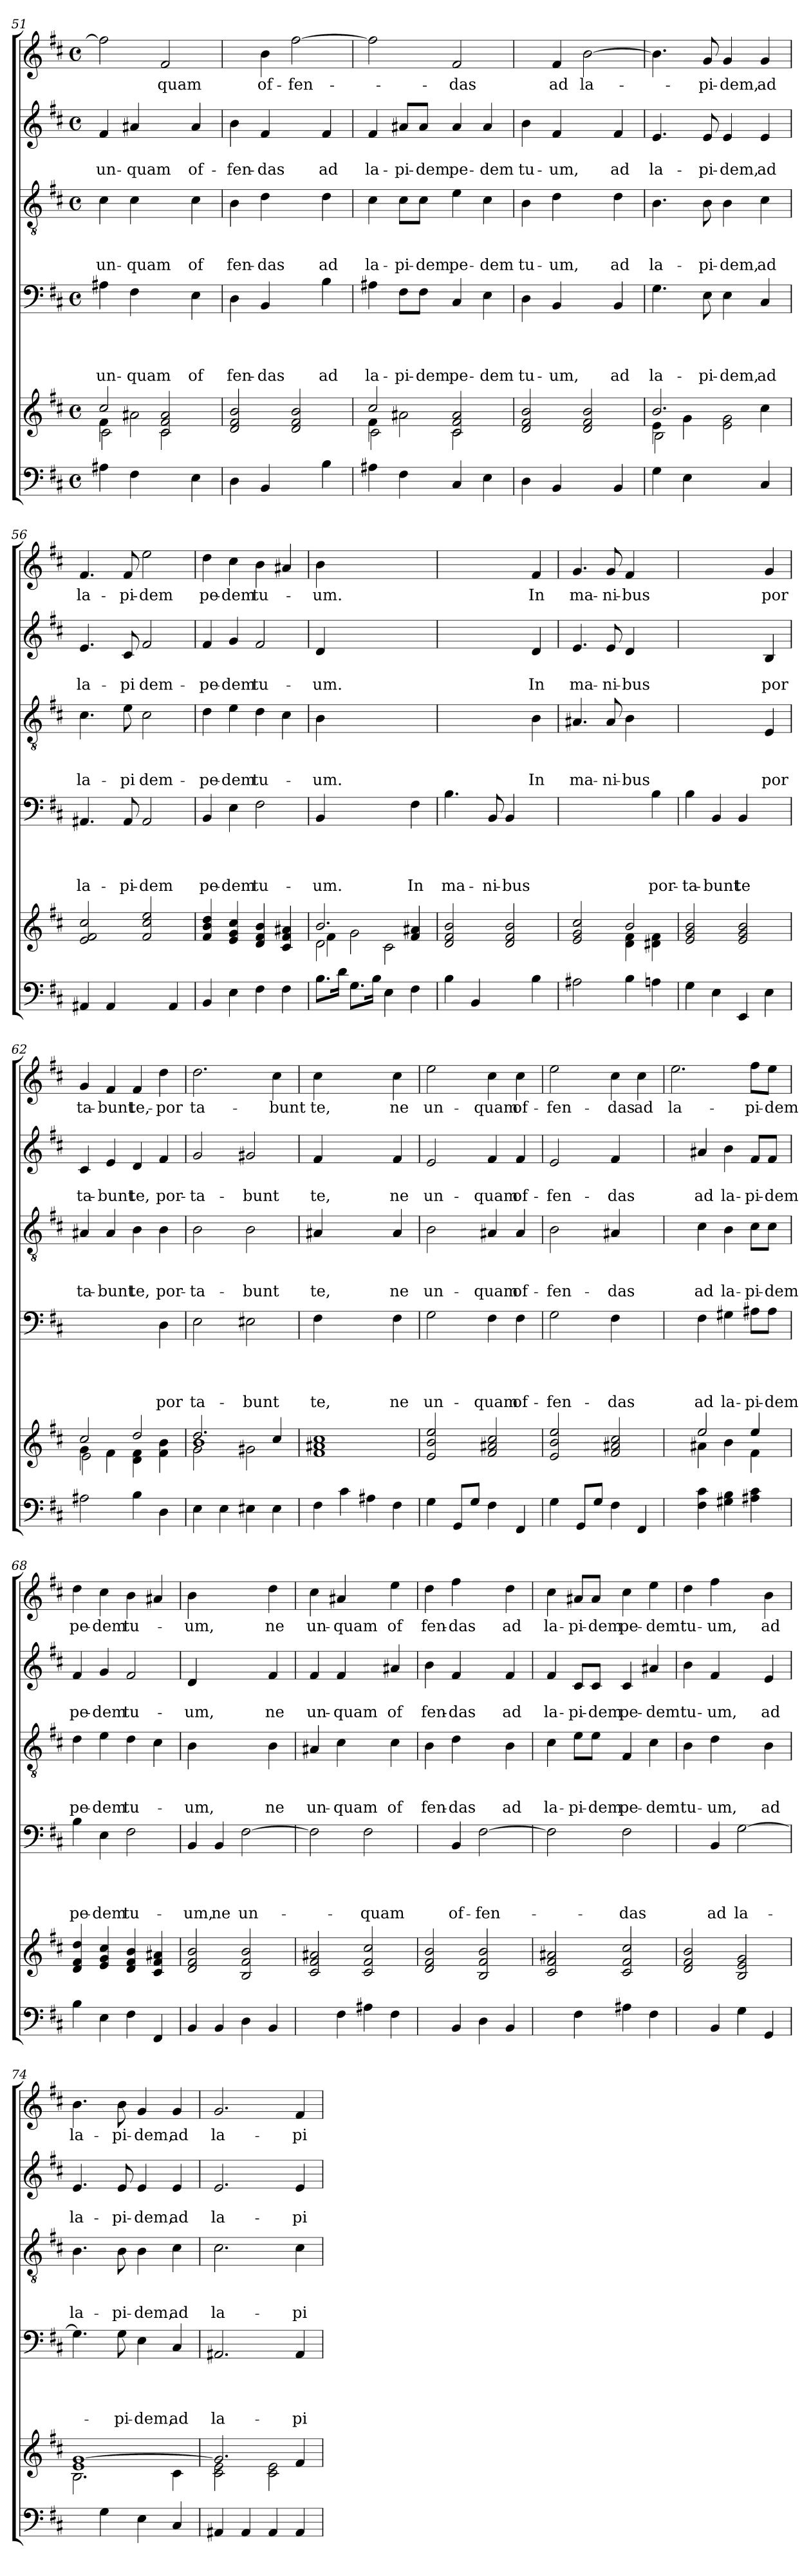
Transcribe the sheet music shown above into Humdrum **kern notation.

**kern	**kern	**kern	**text	**text	**text	**text	**kern	**text	**text	**text	**kern	**text	**text	**kern	**text
*part6	*part5	*part4	*part4	*part4	*part4	*part4	*part3	*part3	*part3	*part3	*part2	*part2	*part2	*part1	*part1
*staff6	*staff5	*staff4	*staff4	*staff4	*staff4	*staff4	*staff3	*staff3	*staff3	*staff3	*staff2	*staff2	*staff2	*staff1	*staff1
!!LO:PB:g=z
*clefF4	*clefG2	*clefF4	*	*	*	*	*clefGv2	*	*	*	*clefG2	*	*	*clefG2	*
*k[f#c#]	*k[f#c#]	*k[f#c#]	*	*	*	*	*k[f#c#]	*	*	*	*k[f#c#]	*	*	*k[f#c#]	*
*D:	*D:	*D:	*	*	*	*	*D:	*	*	*	*D:	*	*	*D:	*
*M4/4	*M4/4	*M4/4	*	*	*	*	*M4/4	*	*	*	*M4/4	*	*	*M4/4	*
*met(c)	*met(c)	*met(c)	*	*	*	*	*met(c)	*	*	*	*met(c)	*	*	*met(c)	*
=51	=51	=51	=51	=51	=51	=51	=51	=51	=51	=51	=51	=51	=51	=51	=51
*	*^	*	*	*	*	*	*	*	*	*	*	*	*	*	*
*	*	*^	*	*	*	*	*	*	*	*	*	*	*	*	*	*
!	!	!	!	!	!	!	!	!LO:LY:b	!	!	!	!LO:LY:b	!	!	!LO:LY:b	!	!
4A#X\	2cc#/	4f#\	2c#\	4A#X\	.	.	.	un-	4c#\	.	.	un-	4f#/	.	un-	2ff#\]	.
!	!	!	!	!	!	!	!	!LO:LY:b	!	!	!	!LO:LY:b	!	!	!LO:LY:b	!	!
4F#\	.	2a#X\	.	4F#\	.	.	.	-quam	4c#\	.	.	-quam	4a#X/	.	-quam	.	.
!	!	!	!	!	!	!	!	!	!	!	!	!	!	!	!	!	!LO:LY:b
4ryy	2c#/ 2f#/ 2a#/	.	2c#\	4ryy	.	.	.	.	4ryy	.	.	.	4ryy	.	.	2f#/	-quam
!	!	!	!	!	!	!	!	!LO:LY:b	!	!	!	!LO:LY:b	!	!	!LO:LY:b	!	!
4E\	.	4ryy	.	4E\	.	.	.	of	4c#\	.	.	of	4a#/	.	of-	.	.
*	*	*v	*v	*	*	*	*	*	*	*	*	*	*	*	*	*	*
=52	=52	=52	=52	=52	=52	=52	=52	=52	=52	=52	=52	=52	=52	=52	=52	=52
!	!	!	!	!	!	!	!LO:LY:b	!	!	!	!LO:LY:b	!	!	!LO:LY:b	!	!
*	*v	*v	*	*	*	*	*	*	*	*	*	*	*	*	*	*
4D\	2d/ 2f#/ 2b/	4D\	.	.	.	fen-	4B\	.	.	fen-	4b\	.	-fen-	4ryy	.
!	!	!	!	!	!	!LO:LY:b	!	!	!	!LO:LY:b	!	!	!LO:LY:b	!	!LO:LY:b
4BB/	.	4BB/	.	.	.	-das	4d\	.	.	-das	4f#/	.	-das	4b\	of-
!	!	!	!	!	!	!	!	!	!	!	!	!	!	!	!LO:LY:b
4ryy	2d/ 2f#/ 2b/	4ryy	.	.	.	.	4ryy	.	.	.	4ryy	.	.	[>2ff#\	-fen-
!	!	!	!	!	!	!LO:LY:b	!	!	!	!LO:LY:b	!	!	!LO:LY:b	!	!
4B\	.	4B\	.	.	.	ad	4d\	.	.	ad	4f#/	.	ad	.	.
=53	=53	=53	=53	=53	=53	=53	=53	=53	=53	=53	=53	=53	=53	=53	=53
*	*^	*	*	*	*	*	*	*	*	*	*	*	*	*	*
*	*	*^	*	*	*	*	*	*	*	*	*	*	*	*	*	*
!	!	!	!	!	!	!	!	!LO:LY:b	!	!	!	!LO:LY:b	!	!	!LO:LY:b	!	!
4A#X\	2cc#/	4f#\	2c#\	4A#X\	.	.	.	la-	4c#\	.	.	la-	4f#/	.	la-	2ff#\]	.
!	!	!	!	!	!	!	!	!LO:LY:b	!	!	!	!LO:LY:b	!	!	!LO:LY:b	!	!
4F#\	.	2a#X\	.	8F#\L	.	.	.	-pi-	8c#\L	.	.	-pi-	8a#X/L	.	-pi-	.	.
!	!	!	!	!	!	!	!	!LO:LY:b	!	!	!	!LO:LY:b	!	!	!LO:LY:b	!	!
.	.	.	.	8F#\J	.	.	.	-dem	8c#\J	.	.	-dem	8a#/J	.	-dem	.	.
!	!	!	!	!	!	!	!	!LO:LY:b	!	!	!	!LO:LY:b	!	!	!LO:LY:b	!	!LO:LY:b
4C#/	2c#/ 2f#/ 2a#/	.	2c#\	4C#/	.	.	.	pe-	4e\	.	.	pe-	4a#/	.	pe-	2f#/	-das
!	!	!	!	!	!	!	!	!LO:LY:b	!	!	!	!LO:LY:b	!	!	!LO:LY:b	!	!
4E\	.	4ryy	.	4E\	.	.	.	-dem	4c#\	.	.	-dem	4a#/	.	-dem	.	.
*	*	*v	*v	*	*	*	*	*	*	*	*	*	*	*	*	*	*
=54	=54	=54	=54	=54	=54	=54	=54	=54	=54	=54	=54	=54	=54	=54	=54	=54
!	!	!	!	!	!	!	!LO:LY:b	!	!	!	!LO:LY:b	!	!	!LO:LY:b	!	!
*	*v	*v	*	*	*	*	*	*	*	*	*	*	*	*	*	*
4D\	2d/ 2f#/ 2b/	4D\	.	.	.	tu-	4B\	.	.	tu-	4b\	.	tu-	4ryy	.
!	!	!	!	!	!	!LO:LY:b	!	!	!	!LO:LY:b	!	!	!LO:LY:b	!	!LO:LY:b
4BB/	.	4BB/	.	.	.	-um,	4d\	.	.	-um,	4f#/	.	-um,	4f#/	ad
!	!	!	!	!	!	!	!	!	!	!	!	!	!	!	!LO:LY:b
4ryy	2d/ 2f#/ 2b/	4ryy	.	.	.	.	4ryy	.	.	.	4ryy	.	.	[>2b\	la-
!	!	!	!	!	!	!LO:LY:b	!	!	!	!LO:LY:b	!	!	!LO:LY:b	!	!
4BB/	.	4BB/	.	.	.	ad	4d\	.	.	ad	4f#/	.	ad	.	.
!!LO:LB:g=z
=55	=55	=55	=55	=55	=55	=55	=55	=55	=55	=55	=55	=55	=55	=55	=55
*	*^	*	*	*	*	*	*	*	*	*	*	*	*	*	*
*	*	*^	*	*	*	*	*	*	*	*	*	*	*	*	*	*
!	!	!	!	!	!	!	!	!LO:LY:b	!	!	!	!LO:LY:b	!	!	!LO:LY:b	!	!
4G\	2.b/	4e\	2B\	4.G\	.	.	.	la-	4.B\	.	.	la-	4.e/	.	la-	4.b\]	.
4E\	.	4g\	.	.	.	.	.	.	.	.	.	.	.	.	.	.	.
!	!	!	!	!	!	!	!	!LO:LY:b	!	!	!	!LO:LY:b	!	!	!LO:LY:b	!	!LO:LY:b
.	.	.	.	8E\	.	.	.	-pi-	8B\	.	.	-pi-	8e/	.	-pi-	8g/	-pi-
!	!	!	!	!	!	!	!	!LO:LY:b	!	!	!	!LO:LY:b	!	!	!LO:LY:b	!	!LO:LY:b
4ryy	.	2e\ 2g\	2ryy	4E\	.	.	.	-dem,	4B\	.	.	-dem,	4e/	.	-dem,	4g/	-dem,
!	!	!	!	!	!	!	!	!LO:LY:b	!	!	!	!LO:LY:b	!	!	!LO:LY:b	!	!LO:LY:b
4C#/	4cc#\	.	.	4C#/	.	.	.	ad	4c#\	.	.	ad	4e/	.	ad	4g/	ad
*	*v	*v	*v	*	*	*	*	*	*	*	*	*	*	*	*	*	*
=56	=56	=56	=56	=56	=56	=56	=56	=56	=56	=56	=56	=56	=56	=56	=56
!	!	!	!	!	!	!LO:LY:b	!	!	!	!LO:LY:b	!	!	!LO:LY:b	!	!LO:LY:b
4AA#X/	2e/ 2f#/ 2cc#/	4.AA#X/	.	.	.	la-	4.c#\	.	.	la-	4.e/	.	la-	4.f#/	la-
4AA#/	.	.	.	.	.	.	.	.	.	.	.	.	.	.	.
!	!	!	!	!	!	!LO:LY:b	!	!	!	!LO:LY:b	!	!	!LO:LY:b	!	!LO:LY:b
.	.	8AA#/	.	.	.	-pi-	8e\	.	.	-pi	8c#/	.	-pi	8f#/	-pi-
!	!	!	!	!	!	!LO:LY:b	!	!	!	!LO:LY:b	!	!	!LO:LY:b	!	!LO:LY:b
4ryy	2f#/ 2cc#/ 2ee/	2AA#/	.	.	.	-dem	2c#\	.	.	dem-	2f#/	.	dem-	2ee\	-dem
4AA#/	.	.	.	.	.	.	.	.	.	.	.	.	.	.	.
=57	=57	=57	=57	=57	=57	=57	=57	=57	=57	=57	=57	=57	=57	=57	=57
!	!	!	!	!	!	!LO:LY:b	!	!	!	!LO:LY:b	!	!	!LO:LY:b	!	!LO:LY:b
4BB/	4f#/ 4b/ 4dd/	4BB/	.	.	.	pe-	4d\	.	.	-pe-	4f#/	.	-pe-	4dd\	pe-
!	!	!	!	!	!	!LO:LY:b	!	!	!	!LO:LY:b	!	!	!LO:LY:b	!	!LO:LY:b
4E\	4e/ 4g/ 4cc#/	4E\	.	.	.	-dem	4e\	.	.	-dem	4g/	.	-dem	4cc#\	-dem
!	!	!	!	!	!	!LO:LY:b	!	!	!	!LO:LY:b	!	!	!LO:LY:b	!	!LO:LY:b
4F#\	4d/ 4f#/ 4b/	2F#\	.	.	.	tu-	4d\	.	.	tu-	2f#/	.	tu-	4b\	tu-
4F#\	4c#/ 4f#/ 4a#X/	.	.	.	.	.	4c#\	.	.	.	.	.	.	4a#X/	.
=58	=58	=58	=58	=58	=58	=58	=58	=58	=58	=58	=58	=58	=58	=58	=58
*	*^	*	*	*	*	*	*	*	*	*	*	*	*	*	*
*	*	*^	*	*	*	*	*	*	*	*	*	*	*	*	*	*
!	!	!	!	!	!	!	!	!LO:LY:b	!	!	!	!LO:LY:b	!	!	!LO:LY:b	!	!LO:LY:b
8.B\L	2.b/	2d\	4f#\	4BB/	.	.	.	-um.	4B\	.	.	-um.	4d/	.	-um.	4b\	-um.
16d\Jk	.	.	.	.	.	.	.	.	.	.	.	.	.	.	.	.	.
8.G\L	.	.	2g\	2ryy	.	.	.	.	2.ryy	.	.	.	2.ryy	.	.	2.ryy	.
16B\Jk	.	.	.	.	.	.	.	.	.	.	.	.	.	.	.	.	.
4E\	.	2c#\	.	.	.	.	.	.	.	.	.	.	.	.	.	.	.
!	!	!	!	!	!	!	!	!LO:LY:b	!	!	!	!	!	!	!	!	!
4F#\	4f#/ 4a#X/	.	4ryy	4F#\	.	.	.	In	.	.	.	.	.	.	.	.	.
=59	=59	=59	=59	=59	=59	=59	=59	=59	=59	=59	=59	=59	=59	=59	=59	=59	=59
!	!	!	!	!	!	!	!	!LO:LY:b	!	!	!	!	!	!	!	!	!
*	*v	*v	*v	*	*	*	*	*	*	*	*	*	*	*	*	*	*
4B\	2d/ 2f#/ 2b/	4.B\	.	.	.	ma-	2.ryy	.	.	.	2.ryy	.	.	2.ryy	.
4BB/	.	.	.	.	.	.	.	.	.	.	.	.	.	.	.
!	!	!	!	!	!	!LO:LY:b	!	!	!	!	!	!	!	!	!
.	.	8BB/	.	.	.	-ni-	.	.	.	.	.	.	.	.	.
!	!	!	!	!	!	!LO:LY:b	!	!	!	!	!	!	!	!	!
4ryy	2d/ 2f#/ 2b/	4BB/	.	.	.	-bus	.	.	.	.	.	.	.	.	.
!	!	!	!	!	!	!	!	!	!	!LO:LY:b	!	!	!LO:LY:b	!	!LO:LY:b
4B\	.	4ryy	.	.	.	.	4B\	.	.	In	4d/	.	In	4f#/	In
=60	=60	=60	=60	=60	=60	=60	=60	=60	=60	=60	=60	=60	=60	=60	=60
*	*^	*	*	*	*	*	*	*	*	*	*	*	*	*	*
!	!	!	!	!	!	!	!	!	!	!	!LO:LY:b	!	!	!LO:LY:b	!	!LO:LY:b
2A#X\	2e/ 2g/ 2cc#/	2ryy	2.ryy	.	.	.	.	4.A#X/	.	.	ma-	4.e/	.	ma-	4.g/	ma-
!	!	!	!	!	!	!	!	!	!	!	!LO:LY:b	!	!	!LO:LY:b	!	!LO:LY:b
.	.	.	.	.	.	.	.	8A#/	.	.	-ni-	8e/	.	-ni-	8g/	-ni-
!	!	!	!	!	!	!	!	!	!	!	!LO:LY:b	!	!	!LO:LY:b	!	!LO:LY:b
4B\	2b/	4d\ 4f#\	.	.	.	.	.	4B\	.	.	-bus	4d/	.	-bus	4f#/	-bus
!	!	!	!	!	!	!	!LO:LY:b	!	!	!	!	!	!	!	!	!
4An\	.	4d#X\ 4f#\	4B\	.	.	.	por-	4ryy	.	.	.	4ryy	.	.	4ryy	.
!!LO:PB:g=z
=61	=61	=61	=61	=61	=61	=61	=61	=61	=61	=61	=61	=61	=61	=61	=61	=61
!	!	!	!	!	!	!	!LO:LY:b	!	!	!	!	!	!	!	!	!
*	*v	*v	*	*	*	*	*	*	*	*	*	*	*	*	*	*
4G\	2e/ 2g/ 2b/	4B\	.	.	.	-ta-	2.ryy	.	.	.	2.ryy	.	.	2.ryy	.
!	!	!	!	!	!	!LO:LY:b	!	!	!	!	!	!	!	!	!
4E\	.	4BB/	.	.	.	-bunt	.	.	.	.	.	.	.	.	.
!	!	!	!	!	!	!LO:LY:b	!	!	!	!	!	!	!	!	!
4EE/	2e/ 2g/ 2b/	4BB/	.	.	.	te	.	.	.	.	.	.	.	.	.
!	!	!	!	!	!	!	!	!	!	!LO:LY:b	!	!	!LO:LY:b	!	!LO:LY:b
4E\	.	4ryy	.	.	.	.	4E/	.	.	por	4B/	.	por	4g/	por
=62	=62	=62	=62	=62	=62	=62	=62	=62	=62	=62	=62	=62	=62	=62	=62
*	*^	*	*	*	*	*	*	*	*	*	*	*	*	*	*
*	*	*^	*	*	*	*	*	*	*	*	*	*	*	*	*	*
!	!	!	!	!	!	!	!	!	!	!	!	!LO:LY:b	!	!	!LO:LY:b	!	!LO:LY:b
2A#X\	2cc#/	4g\	2e\	2.ryy	.	.	.	.	4A#X/	.	.	ta-	4c#/	.	ta-	4g/	ta-
!	!	!	!	!	!	!	!	!	!	!	!	!LO:LY:b	!	!	!LO:LY:b	!	!LO:LY:b
.	.	4f#\	.	.	.	.	.	.	4A#/	.	.	-bunt	4e/	.	-bunt	4f#/	-bunt
!	!	!	!	!	!	!	!	!	!	!	!	!LO:LY:b	!	!	!LO:LY:b	!	!LO:LY:b
4B\	2dd/	4d\ 4f#\	2ryy	.	.	.	.	.	4B\	.	.	te,	4d/	.	te,	4f#/	te,-
!	!	!	!	!	!	!	!	!LO:LY:b	!	!	!	!LO:LY:b	!	!	!LO:LY:b	!	!LO:LY:b
4D\	.	4f#\ 4b\	.	4D\	.	.	.	por	4B\	.	.	por-	4f#/	.	por-	4dd\	-por
=63	=63	=63	=63	=63	=63	=63	=63	=63	=63	=63	=63	=63	=63	=63	=63	=63	=63
!	!	!	!	!	!	!	!	!LO:LY:b	!	!	!	!LO:LY:b	!	!	!LO:LY:b	!	!LO:LY:b
4E\	2.dd/	1b	2g\	2E\	.	.	.	ta-	2B\	.	.	-ta-	2g/	.	-ta-	2.dd\	ta-
4E\	.	.	.	.	.	.	.	.	.	.	.	.	.	.	.	.	.
!	!	!	!	!	!	!	!	!LO:LY:b	!	!	!	!LO:LY:b	!	!	!LO:LY:b	!	!
4E#X\	.	.	2g#X\	2E#X\	.	.	.	-bunt	2B\	.	.	-bunt	2g#X/	.	-bunt	.	.
!	!	!	!	!	!	!	!	!	!	!	!	!	!	!	!	!	!LO:LY:b
4E#\	4cc#/	.	.	.	.	.	.	.	.	.	.	.	.	.	.	4cc#\	-bunt
*	*v	*v	*v	*	*	*	*	*	*	*	*	*	*	*	*	*	*
!!LO:LB:g=z
=64	=64	=64	=64	=64	=64	=64	=64	=64	=64	=64	=64	=64	=64	=64	=64
!	!	!	!	!	!	!LO:LY:b	!	!	!	!LO:LY:b	!	!	!LO:LY:b	!	!LO:LY:b
4F#\	1f# 1a#X 1cc#	4F#\	.	.	.	te,	4A#X/	.	.	te,	4f#/	.	te,	4cc#\	te,
4c#\	.	2ryy	.	.	.	.	2ryy	.	.	.	2ryy	.	.	2ryy	.
4A#X\	.	.	.	.	.	.	.	.	.	.	.	.	.	.	.
!	!	!	!	!	!	!LO:LY:b	!	!	!	!LO:LY:b	!	!	!LO:LY:b	!	!LO:LY:b
4F#\	.	4F#\	.	.	.	ne	4A#/	.	.	ne	4f#/	.	ne	4cc#\	ne
=65	=65	=65	=65	=65	=65	=65	=65	=65	=65	=65	=65	=65	=65	=65	=65
!	!	!	!	!	!	!LO:LY:b	!	!	!	!LO:LY:b	!	!	!LO:LY:b	!	!LO:LY:b
4G\	2e/ 2b/ 2ee/	2G\	.	.	.	un-	2B\	.	.	un-	2e/	.	un-	2ee\	un-
8GG/L	.	.	.	.	.	.	.	.	.	.	.	.	.	.	.
8G/J	.	.	.	.	.	.	.	.	.	.	.	.	.	.	.
!	!	!	!	!	!	!LO:LY:b	!	!	!	!LO:LY:b	!	!	!LO:LY:b	!	!LO:LY:b
4F#\	2f#/ 2a#X/ 2cc#/	4F#\	.	.	.	-quam	4A#X/	.	.	-quam	4f#/	.	-quam	4cc#\	-quam
!	!	!	!	!	!	!LO:LY:b	!	!	!	!LO:LY:b	!	!	!LO:LY:b	!	!LO:LY:b
4FF#/	.	4F#\	.	.	.	of-	4A#/	.	.	of-	4f#/	.	of-	4cc#\	of-
=66	=66	=66	=66	=66	=66	=66	=66	=66	=66	=66	=66	=66	=66	=66	=66
!	!	!	!	!	!	!LO:LY:b	!	!	!	!LO:LY:b	!	!	!LO:LY:b	!	!LO:LY:b
4G\	2e/ 2b/ 2ee/	2G\	.	.	.	-fen-	2B\	.	.	-fen-	2e/	.	-fen-	2ee\	-fen-
8GG/L	.	.	.	.	.	.	.	.	.	.	.	.	.	.	.
8G/J	.	.	.	.	.	.	.	.	.	.	.	.	.	.	.
!	!	!	!	!	!	!LO:LY:b	!	!	!	!LO:LY:b	!	!	!LO:LY:b	!	!LO:LY:b
4F#\	2f#/ 2a#X/ 2cc#/	4F#\	.	.	.	-das	4A#X/	.	.	-das	4f#/	.	-das	4cc#\	-das
!	!	!	!	!	!	!	!	!	!	!	!	!	!	!	!LO:LY:b
4FF#/	.	4ryy	.	.	.	.	4ryy	.	.	.	4ryy	.	.	4cc#\	ad
=67	=67	=67	=67	=67	=67	=67	=67	=67	=67	=67	=67	=67	=67	=67	=67
*	*^	*	*	*	*	*	*	*	*	*	*	*	*	*	*
!	!	!	!	!	!	!	!	!	!	!	!	!	!	!	!	!LO:LY:b
4ryy	4ryy	4ryy	4ryy	.	.	.	.	4ryy	.	.	.	4ryy	.	.	2.ee\	la-
!	!	!	!	!	!	!	!LO:LY:b	!	!	!	!LO:LY:b	!	!	!LO:LY:b	!	!
4F#\ 4c#\	2ee/	4a#X\	4F#\	.	.	.	ad	4c#\	.	.	ad	4a#X/	.	ad	.	.
!	!	!	!	!	!	!	!LO:LY:b	!	!	!	!LO:LY:b	!	!	!LO:LY:b	!	!
4G#X\ 4B\	.	4b\	4G#X\	.	.	.	la-	4B\	.	.	la-	4b\	.	la-	.	.
!	!	!	!	!	!	!	!LO:LY:b	!	!	!	!LO:LY:b	!	!	!LO:LY:b	!	!LO:LY:b
4A#X\ 4c#\	4ee/	4f#\	8A#X\L	.	.	.	-pi-	8c#\L	.	.	-pi-	8f#/L	.	-pi-	8ff#\L	-pi-
!	!	!	!	!	!	!	!LO:LY:b	!	!	!	!LO:LY:b	!	!	!LO:LY:b	!	!LO:LY:b
.	.	.	8A#\J	.	.	.	-dem	8c#\J	.	.	-dem	8f#/J	.	-dem	8ee\J	-dem
*	*v	*v	*	*	*	*	*	*	*	*	*	*	*	*	*	*
=68	=68	=68	=68	=68	=68	=68	=68	=68	=68	=68	=68	=68	=68	=68	=68
!	!	!	!	!	!	!LO:LY:b	!	!	!	!LO:LY:b	!	!	!LO:LY:b	!	!LO:LY:b
4B\	4d/ 4f#/ 4dd/	4B\	.	.	.	pe-	4d\	.	.	pe-	4f#/	.	pe-	4dd\	pe-
!	!	!	!	!	!	!LO:LY:b	!	!	!	!LO:LY:b	!	!	!LO:LY:b	!	!LO:LY:b
4E\	4e/ 4g/ 4cc#/	4E\	.	.	.	-dem	4e\	.	.	-dem	4g/	.	-dem	4cc#\	-dem
!	!	!	!	!	!	!LO:LY:b	!	!	!	!LO:LY:b	!	!	!LO:LY:b	!	!LO:LY:b
4F#\	4d/ 4f#/ 4b/	2F#\	.	.	.	tu-	4d\	.	.	tu-	2f#/	.	tu-	4b\	tu-
4FF#/	4c#/ 4f#/ 4a#X/	.	.	.	.	.	4c#\	.	.	.	.	.	.	4a#X/	.
=69	=69	=69	=69	=69	=69	=69	=69	=69	=69	=69	=69	=69	=69	=69	=69
!	!	!	!	!	!	!LO:LY:b	!	!	!	!LO:LY:b	!	!	!LO:LY:b	!	!LO:LY:b
4BB/	2d/ 2f#/ 2b/	4BB/	.	.	.	-um,	4B\	.	.	-um,	4d/	.	-um,	4b\	-um,
!	!	!	!	!	!	!LO:LY:b	!	!	!	!	!	!	!	!	!
4BB/	.	4BB/	.	.	.	ne	2ryy	.	.	.	2ryy	.	.	2ryy	.
!	!	!	!	!	!	!LO:LY:b	!	!	!	!	!	!	!	!	!
4D\	2B/ 2f#/ 2b/	[>2F#\	.	.	.	un-	.	.	.	.	.	.	.	.	.
!	!	!	!	!	!	!	!	!	!	!LO:LY:b	!	!	!LO:LY:b	!	!LO:LY:b
4BB/	.	.	.	.	.	.	4B\	.	.	ne	4f#/	.	ne	4dd\	ne
!!LO:PB:g=z
=70	=70	=70	=70	=70	=70	=70	=70	=70	=70	=70	=70	=70	=70	=70	=70
!	!	!	!	!	!	!	!	!	!	!LO:LY:b	!	!	!LO:LY:b	!	!LO:LY:b
4ryy	2c#/ 2f#/ 2a#X/	2F#\]	.	.	.	.	4A#X/	.	.	un-	4f#/	.	un-	4cc#\	un-
!	!	!	!	!	!	!	!	!	!	!LO:LY:b	!	!	!LO:LY:b	!	!LO:LY:b
4F#\	.	.	.	.	.	.	4c#\	.	.	-quam	4f#/	.	-quam	4a#X/	-quam
!	!	!	!	!	!	!LO:LY:b	!	!	!	!	!	!	!	!	!
4A#X\	2c#/ 2f#/ 2cc#/	2F#\	.	.	.	-quam	4ryy	.	.	.	4ryy	.	.	4ryy	.
!	!	!	!	!	!	!	!	!	!	!LO:LY:b	!	!	!LO:LY:b	!	!LO:LY:b
4F#\	.	.	.	.	.	.	4c#\	.	.	of	4a#X/	.	of	4ee\	of
=71	=71	=71	=71	=71	=71	=71	=71	=71	=71	=71	=71	=71	=71	=71	=71
!	!	!	!	!	!	!	!	!	!	!LO:LY:b	!	!	!LO:LY:b	!	!LO:LY:b
4ryy	2d/ 2f#/ 2b/	4ryy	.	.	.	.	4B\	.	.	fen-	4b\	.	fen-	4dd\	fen-
!	!	!	!	!	!	!LO:LY:b	!	!	!	!LO:LY:b	!	!	!LO:LY:b	!	!LO:LY:b
4BB/	.	4BB/	.	.	.	of-	4d\	.	.	-das	4f#/	.	-das	4ff#\	-das
!	!	!	!	!	!	!LO:LY:b	!	!	!	!	!	!	!	!	!
4D\	2B/ 2f#/ 2b/	[>2F#\	.	.	.	-fen-	4ryy	.	.	.	4ryy	.	.	4ryy	.
!	!	!	!	!	!	!	!	!	!	!LO:LY:b	!	!	!LO:LY:b	!	!LO:LY:b
4BB/	.	.	.	.	.	.	4B\	.	.	ad	4f#/	.	ad	4dd\	ad
=72	=72	=72	=72	=72	=72	=72	=72	=72	=72	=72	=72	=72	=72	=72	=72
!	!	!	!	!	!	!	!	!	!	!LO:LY:b	!	!	!LO:LY:b	!	!LO:LY:b
4ryy	2c#/ 2f#/ 2a#X/	2F#\]	.	.	.	.	4c#\	.	.	la-	4f#/	.	la-	4cc#\	la-
!	!	!	!	!	!	!	!	!	!	!LO:LY:b	!	!	!LO:LY:b	!	!LO:LY:b
4F#\	.	.	.	.	.	.	8e\L	.	.	-pi-	8c#/L	.	-pi-	8a#X/L	-pi-
!	!	!	!	!	!	!	!	!	!	!LO:LY:b	!	!	!LO:LY:b	!	!LO:LY:b
.	.	.	.	.	.	.	8e\J	.	.	-dem	8c#/J	.	-dem	8a#/J	-dem
!	!	!	!	!	!	!LO:LY:b	!	!	!	!LO:LY:b	!	!	!LO:LY:b	!	!LO:LY:b
4A#X\	2c#/ 2f#/ 2cc#/	2F#\	.	.	.	-das	4F#/	.	.	pe-	4c#/	.	pe-	4cc#\	pe-
!	!	!	!	!	!	!	!	!	!	!LO:LY:b	!	!	!LO:LY:b	!	!LO:LY:b
4F#\	.	.	.	.	.	.	4c#\	.	.	-dem	4a#X/	.	-dem	4ee\	-dem
!!LO:LB:g=z
=73	=73	=73	=73	=73	=73	=73	=73	=73	=73	=73	=73	=73	=73	=73	=73
*	*	*	*	*	*	*	*	*	*	*	*	*	*	*MM80	*
!	!	!	!	!	!	!	!	!	!	!LO:LY:b	!	!	!LO:LY:b	!	!LO:LY:b
4ryy	2d/ 2f#/ 2b/	4ryy	.	.	.	.	4B\	.	.	tu-	4b\	.	tu-	4dd\	tu-
!	!	!	!	!	!	!LO:LY:b	!	!	!	!LO:LY:b	!	!	!LO:LY:b	!	!LO:LY:b
4BB/	.	4BB/	.	.	.	ad	4d\	.	.	-um,	4f#/	.	-um,	4ff#\	-um,
!	!	!	!	!	!	!LO:LY:b	!	!	!	!	!	!	!	!	!
4G\	2B/ 2e/ 2g/	[>2G\	.	.	.	la-	4ryy	.	.	.	4ryy	.	.	4ryy	.
!	!	!	!	!	!	!	!	!	!	!LO:LY:b	!	!	!LO:LY:b	!	!LO:LY:b
4GG/	.	.	.	.	.	.	4B\	.	.	ad	4e/	.	ad	4b\	ad
=74	=74	=74	=74	=74	=74	=74	=74	=74	=74	=74	=74	=74	=74	=74	=74
*	*^	*	*	*	*	*	*	*	*	*	*	*	*	*	*
*	*	*^	*	*	*	*	*	*	*	*	*	*	*	*	*	*
!	!	!	!	!	!	!	!	!	!	!	!	!LO:LY:b	!	!	!LO:LY:b	!	!LO:LY:b
4ryy	[<1g	1e	2.B\	4.G\]	.	.	.	.	4.B\	.	.	la-	4.e/	.	la-	4.b\	la-
4G\	.	.	.	.	.	.	.	.	.	.	.	.	.	.	.	.	.
!	!	!	!	!	!	!	!	!LO:LY:b	!	!	!	!LO:LY:b	!	!	!LO:LY:b	!	!LO:LY:b
.	.	.	.	8G\	.	.	.	-pi-	8B\	.	.	-pi-	8e/	.	-pi-	8b\	-pi-
!	!	!	!	!	!	!	!	!LO:LY:b	!	!	!	!LO:LY:b	!	!	!LO:LY:b	!	!LO:LY:b
4E\	.	.	.	4E\	.	.	.	-dem,	4B\	.	.	-dem,	4e/	.	-dem,	4g/	-dem,
!	!	!	!	!	!	!	!	!LO:LY:b	!	!	!	!LO:LY:b	!	!	!LO:LY:b	!	!LO:LY:b
4C#/	.	.	4c#\	4C#/	.	.	.	ad	4c#\	.	.	ad	4e/	.	ad	4g/	ad
=75	=75	=75	=75	=75	=75	=75	=75	=75	=75	=75	=75	=75	=75	=75	=75	=75	=75
!	!	!	!	!	!	!	!	!LO:LY:b	!	!	!	!LO:LY:b	!	!	!LO:LY:b	!	!LO:LY:b
*	*	*v	*v	*	*	*	*	*	*	*	*	*	*	*	*	*	*
4AA#X/	2.g/]	2c#\ 2e\	2.AA#X/	.	.	.	la-	2.c#\	.	.	la-	2.e/	.	la-	2.g/	la-
4AA#/	.	.	.	.	.	.	.	.	.	.	.	.	.	.	.	.
4AA#/	.	2c#\ 2e\	.	.	.	.	.	.	.	.	.	.	.	.	.	.
!	!	!	!	!	!	!	!LO:LY:b	!	!	!	!LO:LY:b	!	!	!LO:LY:b	!	!LO:LY:b
4AA#/	4f#/	.	4AA#/	.	.	.	-pi-	4c#\	.	.	-pi-	4e/	.	-pi-	4f#/	-pi-
*	*v	*v	*	*	*	*	*	*	*	*	*	*	*	*	*	*
=	=	=	=	=	=	=	=	=	=	=	=	=	=	=	=
*-	*-	*-	*-	*-	*-	*-	*-	*-	*-	*-	*-	*-	*-	*-	*-
